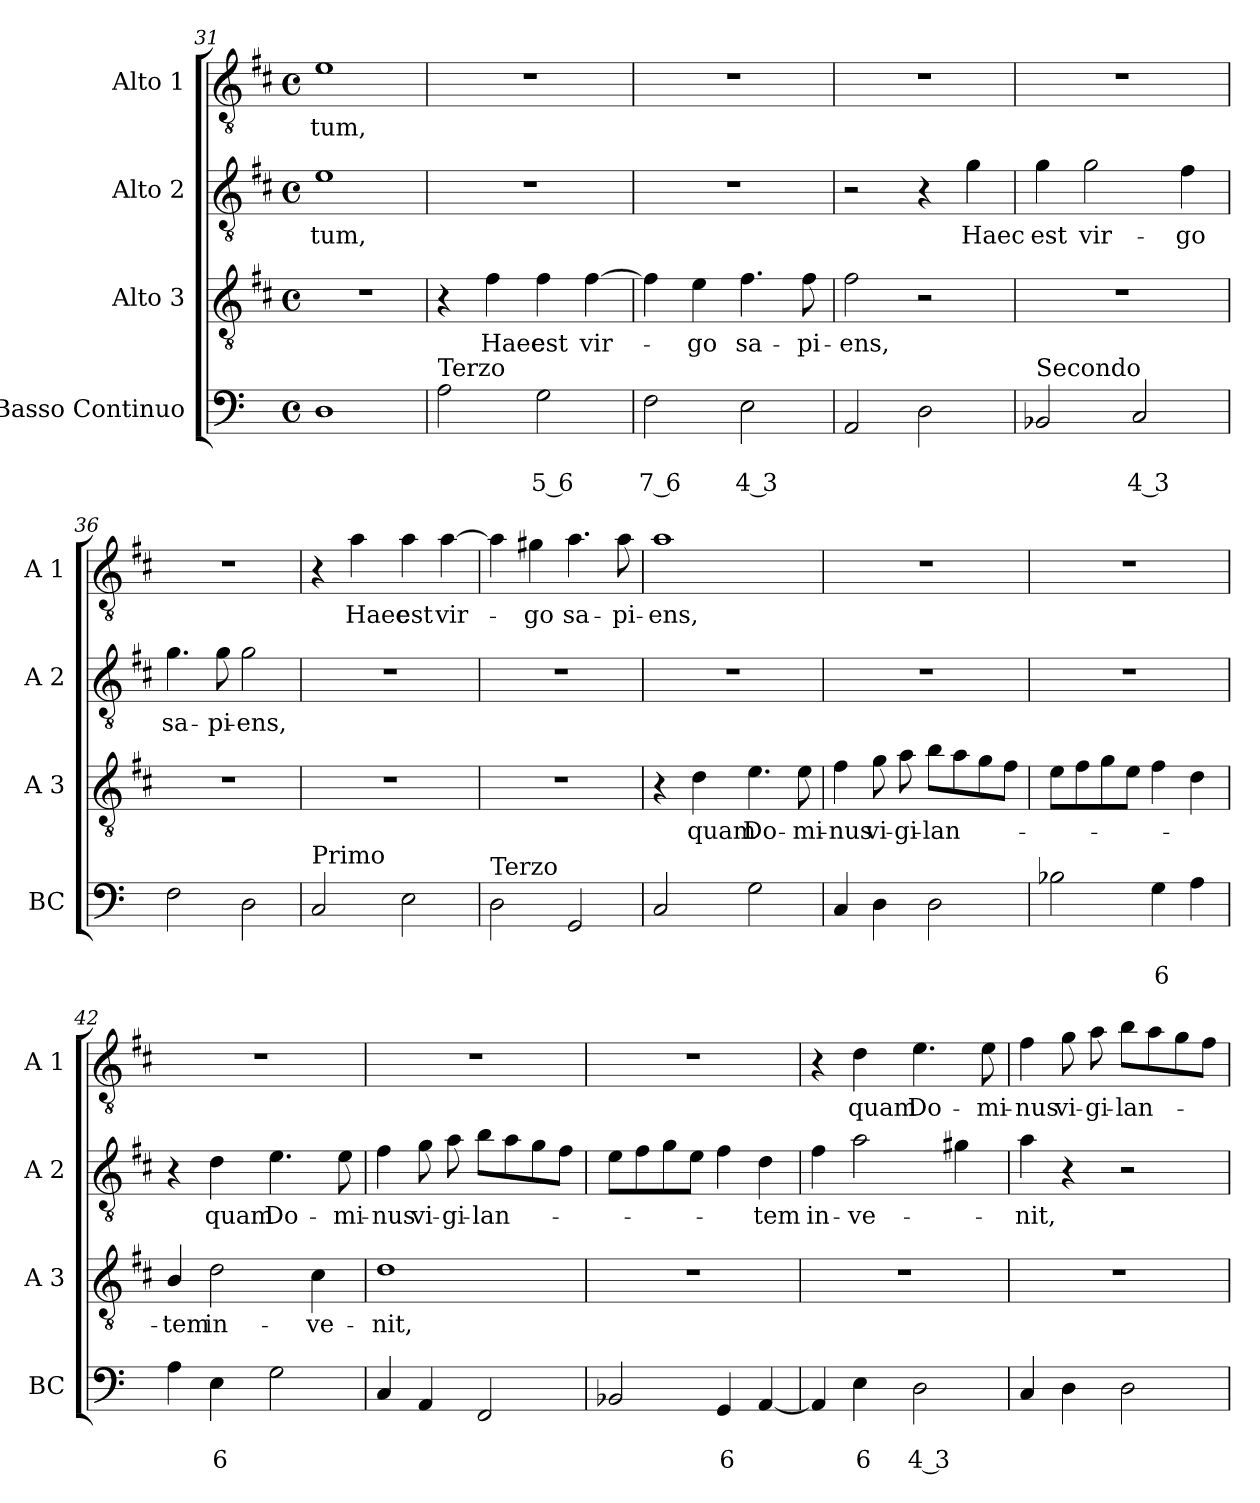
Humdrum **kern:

**kern	**text	**text	**kern	**text	**kern	**text	**kern	**text
*part4	*part4	*part4	*part3	*part3	*part2	*part2	*part1	*part1
*staff4	*staff4	*staff4	*staff3	*staff3	*staff2	*staff2	*staff1	*staff1
*I"Basso Continuo	*	*	*I"Alto 3	*	*I"Alto 2	*	*I"Alto 1	*
*I'BC	*	*	*I'A 3	*	*I'A 2	*	*I'A 1	*
*clefF4	*	*	*clefGv2	*	*clefGv2	*	*clefGv2	*
*	*	*	*ITrd1c2	*	*ITrd1c2	*	*ITrd1c2	*
*k[]	*	*	*k[]	*	*k[]	*	*k[]	*
*C:	*	*	*C:	*	*C:	*	*C:	*
*M4/4	*	*	*M4/4	*	*M4/4	*	*M4/4	*
*met(c)	*	*	*met(c)	*	*met(c)	*	*met(c)	*
=31	=31	=31	=31	=31	=31	=31	=31	=31
!	!	!	!	!	!	!LO:LY:b	!	!LO:LY:b
1D	.	.	1r	.	1d	-tum,	1d	-tum,
=32	=32	=32	=32	=32	=32	=32	=32	=32
!LO:TX:a:t=Terzo	!	!	!	!	!	!	!	!
2A\	.	.	4r	.	1r	.	1r	.
!	!	!	!	!LO:LY:b	!	!	!	!
.	.	.	4e\	Haec	.	.	.	.
!	!	!LO:LY:b	!	!LO:LY:b	!	!	!	!
2G\	.	5 6	4e\	est	.	.	.	.
!	!	!	!	!LO:LY:b	!	!	!	!
.	.	.	[4e\	vir-	.	.	.	.
=33	=33	=33	=33	=33	=33	=33	=33	=33
!	!	!LO:LY:b	!	!	!	!	!	!
2F\	.	7 6	4e\]	.	1r	.	1r	.
!	!	!	!	!LO:LY:b	!	!	!	!
.	.	.	4d\	-go	.	.	.	.
!	!	!LO:LY:b	!	!LO:LY:b	!	!	!	!
2E\	.	4 3	4.e\	sa-	.	.	.	.
!	!	!	!	!LO:LY:b	!	!	!	!
.	.	.	8e\	-pi-	.	.	.	.
=34	=34	=34	=34	=34	=34	=34	=34	=34
!	!	!	!	!LO:LY:b	!	!	!	!
2AA/	.	.	2e\	-ens,	2r	.	1r	.
2D\	.	.	2r	.	4r	.	.	.
!	!	!	!	!	!	!LO:LY:b	!	!
.	.	.	.	.	4f\	Haec	.	.
!!LO:LB:g=z
=35	=35	=35	=35	=35	=35	=35	=35	=35
!LO:TX:a:t=Secondo	!	!	!	!	!	!	!	!
!	!	!	!	!	!	!LO:LY:b	!	!
2BB-X/	.	.	1r	.	4f\	est	1r	.
!	!	!	!	!	!	!LO:LY:b	!	!
.	.	.	.	.	2f\	vir-	.	.
!	!	!LO:LY:b	!	!	!	!	!	!
2C/	.	4 3	.	.	.	.	.	.
!	!	!	!	!	!	!LO:LY:b	!	!
.	.	.	.	.	4e\	-go	.	.
=36	=36	=36	=36	=36	=36	=36	=36	=36
!	!	!	!	!	!	!LO:LY:b	!	!
2F\	.	.	1r	.	4.f\	sa-	1r	.
!	!	!	!	!	!	!LO:LY:b	!	!
.	.	.	.	.	8f\	-pi-	.	.
!	!	!	!	!	!	!LO:LY:b	!	!
2D\	.	.	.	.	2f\	-ens,	.	.
=37	=37	=37	=37	=37	=37	=37	=37	=37
!LO:TX:a:t=Primo	!	!	!	!	!	!	!	!
2C/	.	.	1r	.	1r	.	4r	.
!	!	!	!	!	!	!	!	!LO:LY:b
.	.	.	.	.	.	.	4g\	Haec
!	!	!	!	!	!	!	!	!LO:LY:b
2E\	.	.	.	.	.	.	4g\	est
!	!	!	!	!	!	!	!	!LO:LY:b
.	.	.	.	.	.	.	[4g\	vir-
=38	=38	=38	=38	=38	=38	=38	=38	=38
!LO:TX:a:t=Terzo	!	!	!	!	!	!	!	!
2D\	.	.	1r	.	1r	.	4g\]	.
!	!	!	!	!	!	!	!	!LO:LY:b
.	.	.	.	.	.	.	4f#X\	-go
!	!	!	!	!	!	!	!	!LO:LY:b
2GG/	.	.	.	.	.	.	4.g\	sa-
!	!	!	!	!	!	!	!	!LO:LY:b
.	.	.	.	.	.	.	8g\	-pi-
=39	=39	=39	=39	=39	=39	=39	=39	=39
!	!	!	!	!	!	!	!	!LO:LY:b
2C/	.	.	4r	.	1r	.	1g	-ens,
!	!	!	!	!LO:LY:b	!	!	!	!
.	.	.	4c\	quam	.	.	.	.
!	!	!	!	!LO:LY:b	!	!	!	!
2G\	.	.	4.d\	Do-	.	.	.	.
!	!	!	!	!LO:LY:b	!	!	!	!
.	.	.	8d\	-mi-	.	.	.	.
=40	=40	=40	=40	=40	=40	=40	=40	=40
!	!	!	!	!LO:LY:b	!	!	!	!
4C/	.	.	4e\	-nus	1r	.	1r	.
!	!	!	!	!LO:LY:b	!	!	!	!
4D\	.	.	8f\	vi-	.	.	.	.
!	!	!	!	!LO:LY:b	!	!	!	!
.	.	.	8g\	-gi-	.	.	.	.
!	!	!	!	!LO:LY:b	!	!	!	!
2D\	.	.	8a\L	-lan-	.	.	.	.
.	.	.	8g\	.	.	.	.	.
.	.	.	8f\	.	.	.	.	.
.	.	.	8e\J	.	.	.	.	.
!!LO:PB:g=z
=41	=41	=41	=41	=41	=41	=41	=41	=41
2B-X\	.	.	8d\L	.	1r	.	1r	.
.	.	.	8e\	.	.	.	.	.
.	.	.	8f\	.	.	.	.	.
.	.	.	8d\J	.	.	.	.	.
!	!	!LO:LY:b	!	!	!	!	!	!
4G\	.	6	4e\	.	.	.	.	.
4A\	.	.	4c\	.	.	.	.	.
=42	=42	=42	=42	=42	=42	=42	=42	=42
!	!	!	!	!LO:LY:b	!	!	!	!
4A\	.	.	4A/	-tem	4r	.	1r	.
!	!	!LO:LY:b	!	!LO:LY:b	!	!LO:LY:b	!	!
4E\	.	6	2c\	in-	4c\	quam	.	.
!	!	!	!	!	!	!LO:LY:b	!	!
2G\	.	.	.	.	4.d\	Do-	.	.
!	!	!	!	!LO:LY:b	!	!	!	!
.	.	.	4B\	-ve-	.	.	.	.
!	!	!	!	!	!	!LO:LY:b	!	!
.	.	.	.	.	8d\	-mi-	.	.
=43	=43	=43	=43	=43	=43	=43	=43	=43
!	!	!	!	!LO:LY:b	!	!LO:LY:b	!	!
4C/	.	.	1c	-nit,	4e\	-nus	1r	.
!	!	!	!	!	!	!LO:LY:b	!	!
4AA/	.	.	.	.	8f\	vi-	.	.
!	!	!	!	!	!	!LO:LY:b	!	!
.	.	.	.	.	8g\	-gi-	.	.
!	!	!	!	!	!	!LO:LY:b	!	!
2FF/	.	.	.	.	8a\L	-lan-	.	.
.	.	.	.	.	8g\	.	.	.
.	.	.	.	.	8f\	.	.	.
.	.	.	.	.	8e\J	.	.	.
=44	=44	=44	=44	=44	=44	=44	=44	=44
2BB-X/	.	.	1r	.	8d\L	.	1r	.
.	.	.	.	.	8e\	.	.	.
.	.	.	.	.	8f\	.	.	.
.	.	.	.	.	8d\J	.	.	.
!	!	!LO:LY:b	!	!	!	!	!	!
4GG/	.	6	.	.	4e\	.	.	.
!	!	!	!	!	!	!LO:LY:b	!	!
[4AA/	.	.	.	.	4c\	-tem	.	.
=45	=45	=45	=45	=45	=45	=45	=45	=45
!	!	!	!	!	!	!LO:LY:b	!	!
4AA/]	.	.	1r	.	4e\	in-	4r	.
!	!	!LO:LY:b	!	!	!	!LO:LY:b	!	!LO:LY:b
4E\	.	6	.	.	2g\	-ve-	4c\	quam
!	!	!LO:LY:b	!	!	!	!	!	!LO:LY:b
2D\	.	4 3	.	.	.	.	4.d\	Do-
.	.	.	.	.	4f#X\	.	.	.
!	!	!	!	!	!	!	!	!LO:LY:b
.	.	.	.	.	.	.	8d\	-mi-
=46	=46	=46	=46	=46	=46	=46	=46	=46
!	!	!	!	!	!	!LO:LY:b	!	!LO:LY:b
4C/	.	.	1r	.	4g\	-nit,	4e\	-nus
!	!	!	!	!	!	!	!	!LO:LY:b
4D\	.	.	.	.	4r	.	8f\	vi-
!	!	!	!	!	!	!	!	!LO:LY:b
.	.	.	.	.	.	.	8g\	-gi-
!	!	!	!	!	!	!	!	!LO:LY:b
2D\	.	.	.	.	2r	.	8a\L	-lan-
.	.	.	.	.	.	.	8g\	.
.	.	.	.	.	.	.	8f\	.
.	.	.	.	.	.	.	8e\J	.
=	=	=	=	=	=	=	=	=
*-	*-	*-	*-	*-	*-	*-	*-	*-
